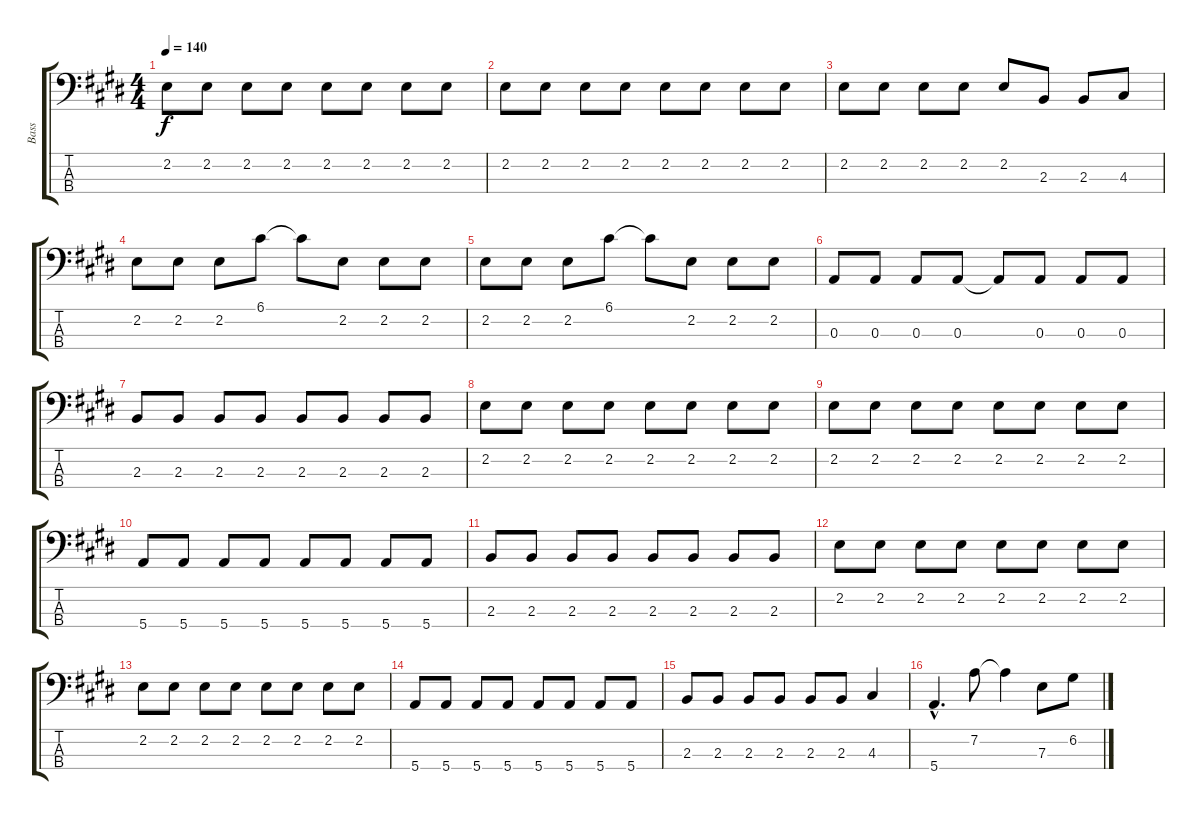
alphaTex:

\track ("Bass" "Bass") {instrument electricbassfinger}
\staff {score tabs}
\tuning (G2 D2 A1 E1) {hide}
\ts (4 4)
\tempo 140
\clef f4
\ks e
2.2.8{dy f} 2.2.8 2.2.8 2.2.8 2.2.8 2.2.8 2.2.8 2.2.8 |
2.2.8 2.2.8 2.2.8 2.2.8 2.2.8 2.2.8 2.2.8 2.2.8 |
2.2.8 2.2.8 2.2.8 2.2.8 2.2.8 2.3.8 2.3.8 4.3.8 |
2.2.8 2.2.8 2.2.8 6.1.8 6.1{t}.8 2.2.8 2.2.8 2.2.8 |
2.2.8 2.2.8 2.2.8 6.1.8 6.1{t}.8 2.2.8 2.2.8 2.2.8 |
0.3.8 0.3.8 0.3.8 0.3.8 0.3{t}.8 0.3.8 0.3.8 0.3.8 |
2.3.8 2.3.8 2.3.8 2.3.8 2.3.8 2.3.8 2.3.8 2.3.8 |
2.2.8 2.2.8 2.2.8 2.2.8 2.2.8 2.2.8 2.2.8 2.2.8 |
2.2.8 2.2.8 2.2.8 2.2.8 2.2.8 2.2.8 2.2.8 2.2.8 |
5.4.8 5.4.8 5.4.8 5.4.8 5.4.8 5.4.8 5.4.8 5.4.8 |
2.3.8 2.3.8 2.3.8 2.3.8 2.3.8 2.3.8 2.3.8 2.3.8 |
2.2.8 2.2.8 2.2.8 2.2.8 2.2.8 2.2.8 2.2.8 2.2.8 |
2.2.8 2.2.8 2.2.8 2.2.8 2.2.8 2.2.8 2.2.8 2.2.8 |
5.4.8 5.4.8 5.4.8 5.4.8 5.4.8 5.4.8 5.4.8 5.4.8 |
2.3.8 2.3.8 2.3.8 2.3.8 2.3.8 2.3.8 4.3.4 |
5.4{hac}.4{d} 7.2.8 7.2{t}.4 7.3.8 6.2.8
